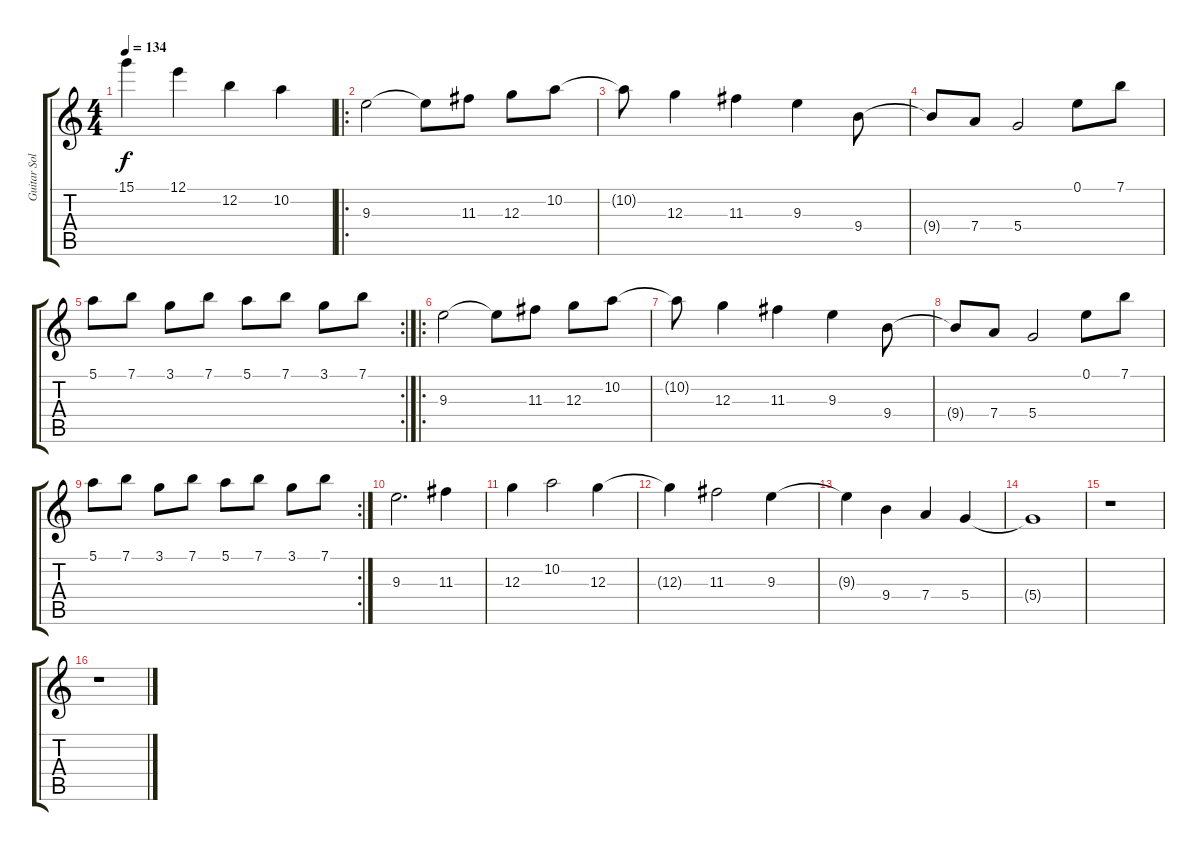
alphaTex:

\track ("Guitar Solo" "Guitar Sol") {instrument distortionguitar}
\staff {score tabs}
\tuning (E4 B3 G3 D3 A2 E2) {hide}
\ts (4 4)
\tempo 134
\clef g2
\ks c
15.1.4{dy f} 12.1.4 12.2.4 10.2.4 |
\ro
9.3.2 9.3{t}.8 11.3.8 12.3.8 10.2.8 |
10.2{t}.8 12.3.4 11.3.4 9.3.4 9.4.8 |
9.4{t}.8 7.4.8 5.4.2 0.1.8 7.1.8 |
\rc 2
5.1.8 7.1.8 3.1.8 7.1.8 5.1.8 7.1.8 3.1.8 7.1.8 |
\ro
9.3.2 9.3{t}.8 11.3.8 12.3.8 10.2.8 |
10.2{t}.8 12.3.4 11.3.4 9.3.4 9.4.8 |
9.4{t}.8 7.4.8 5.4.2 0.1.8 7.1.8 |
\rc 2
5.1.8 7.1.8 3.1.8 7.1.8 5.1.8 7.1.8 3.1.8 7.1.8 |
9.3.2{d} 11.3.4 |
12.3.4 10.2.2 12.3.4 |
12.3{t}.4 11.3.2 9.3.4 |
9.3{t}.4 9.4.4 7.4.4 5.4.4 |
5.4{t}.1 |
r.1 |
r.1
